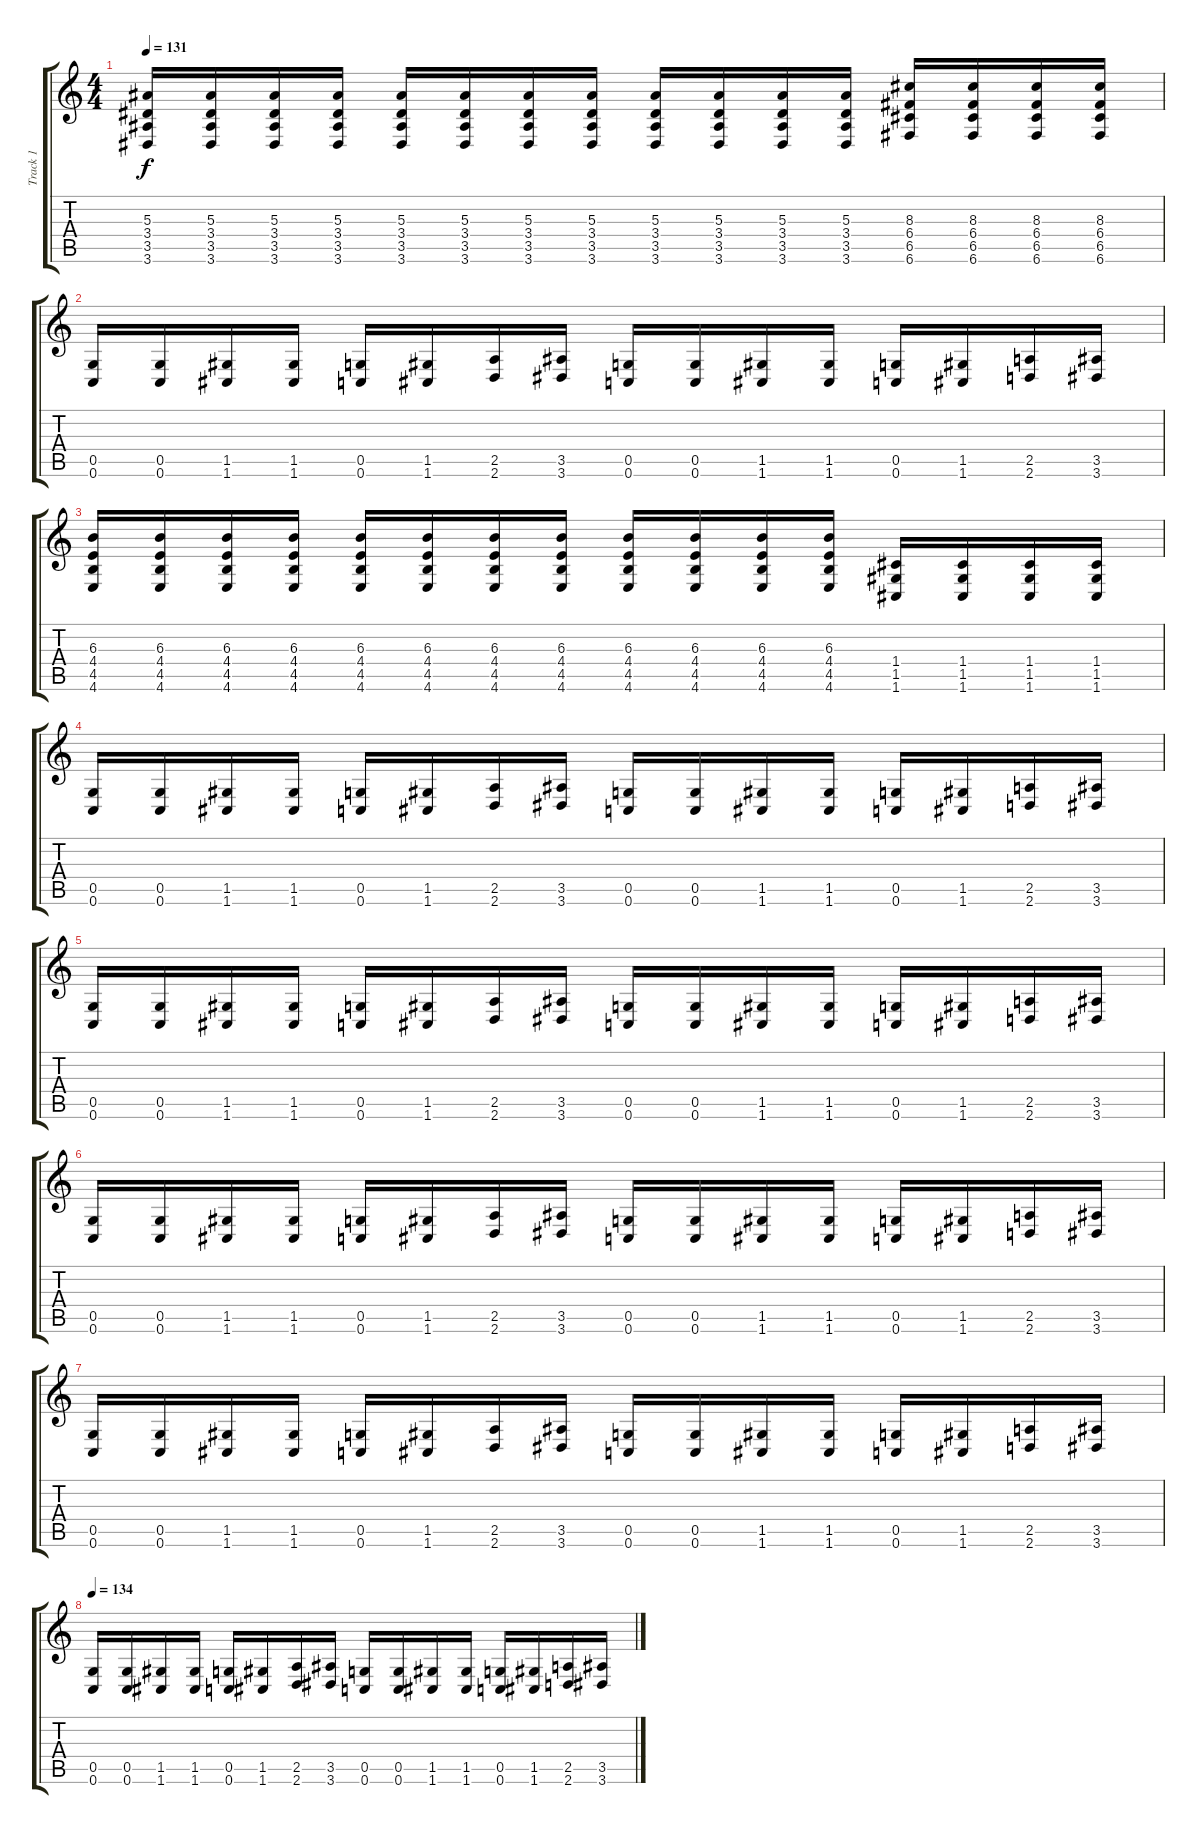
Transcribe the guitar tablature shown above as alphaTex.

\track ("Track 1" "Track 1") {instrument distortionguitar}
\staff {score tabs}
\tuning (D4 A3 F3 C3 G2 C2) {hide}
\ts (4 4)
\tempo 131
\clef g2
\ks c
(5.3 3.4 3.5 3.6).16{dy f} (5.3 3.4 3.5 3.6).16 (5.3 3.4 3.5 3.6).16 (5.3 3.4 3.5 3.6).16 (5.3 3.4 3.5 3.6).16 (5.3 3.4 3.5 3.6).16 (5.3 3.4 3.5 3.6).16 (5.3 3.4 3.5 3.6).16 (5.3 3.4 3.5 3.6).16 (5.3 3.4 3.5 3.6).16 (5.3 3.4 3.5 3.6).16 (5.3 3.4 3.5 3.6).16 (8.3 6.4 6.5 6.6).16 (8.3 6.4 6.5 6.6).16 (8.3 6.4 6.5 6.6).16 (8.3 6.4 6.5 6.6).16 |
(0.5 0.6).16 (0.5 0.6).16 (1.5 1.6).16 (1.5 1.6).16 (0.5 0.6).16 (1.5 1.6).16 (2.5 2.6).16 (3.5 3.6).16 (0.5 0.6).16 (0.5 0.6).16 (1.5 1.6).16 (1.5 1.6).16 (0.5 0.6).16 (1.5 1.6).16 (2.5 2.6).16 (3.5 3.6).16 |
(6.3 4.4 4.5 4.6).16 (6.3 4.4 4.5 4.6).16 (6.3 4.4 4.5 4.6).16 (6.3 4.4 4.5 4.6).16 (6.3 4.4 4.5 4.6).16 (6.3 4.4 4.5 4.6).16 (6.3 4.4 4.5 4.6).16 (6.3 4.4 4.5 4.6).16 (6.3 4.4 4.5 4.6).16 (6.3 4.4 4.5 4.6).16 (6.3 4.4 4.5 4.6).16 (6.3 4.4 4.5 4.6).16 (1.4 1.5 1.6).16 (1.4 1.5 1.6).16 (1.4 1.5 1.6).16 (1.4 1.5 1.6).16 |
(0.5 0.6).16 (0.5 0.6).16 (1.5 1.6).16 (1.5 1.6).16 (0.5 0.6).16 (1.5 1.6).16 (2.5 2.6).16 (3.5 3.6).16 (0.5 0.6).16 (0.5 0.6).16 (1.5 1.6).16 (1.5 1.6).16 (0.5 0.6).16 (1.5 1.6).16 (2.5 2.6).16 (3.5 3.6).16 |
(0.5 0.6).16 (0.5 0.6).16 (1.5 1.6).16 (1.5 1.6).16 (0.5 0.6).16 (1.5 1.6).16 (2.5 2.6).16 (3.5 3.6).16 (0.5 0.6).16 (0.5 0.6).16 (1.5 1.6).16 (1.5 1.6).16 (0.5 0.6).16 (1.5 1.6).16 (2.5 2.6).16 (3.5 3.6).16 |
(0.5 0.6).16 (0.5 0.6).16 (1.5 1.6).16 (1.5 1.6).16 (0.5 0.6).16 (1.5 1.6).16 (2.5 2.6).16 (3.5 3.6).16 (0.5 0.6).16 (0.5 0.6).16 (1.5 1.6).16 (1.5 1.6).16 (0.5 0.6).16 (1.5 1.6).16 (2.5 2.6).16 (3.5 3.6).16 |
(0.5 0.6).16 (0.5 0.6).16 (1.5 1.6).16 (1.5 1.6).16 (0.5 0.6).16 (1.5 1.6).16 (2.5 2.6).16 (3.5 3.6).16 (0.5 0.6).16 (0.5 0.6).16 (1.5 1.6).16 (1.5 1.6).16 (0.5 0.6).16 (1.5 1.6).16 (2.5 2.6).16 (3.5 3.6).16 |
\tempo 134
(0.5 0.6).16 (0.5 0.6).16 (1.5 1.6).16 (1.5 1.6).16 (0.5 0.6).16 (1.5 1.6).16 (2.5 2.6).16 (3.5 3.6).16 (0.5 0.6).16 (0.5 0.6).16 (1.5 1.6).16 (1.5 1.6).16 (0.5 0.6).16 (1.5 1.6).16 (2.5 2.6).16 (3.5 3.6).16
